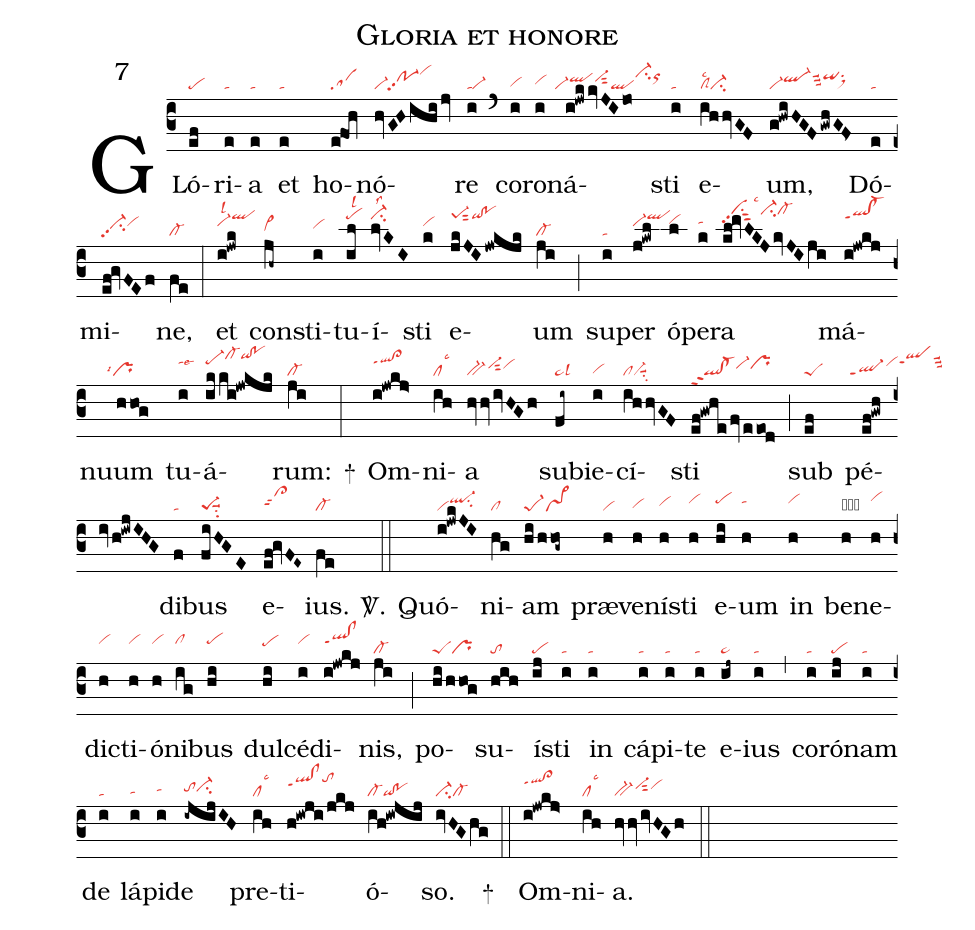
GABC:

name: Gloria et honore;
mode: 7;
nabc-lines: 1;
%%
(c3)
GLó(ef|pe)ri(e|ta)a(e|ta) et(e|ta) ho(efOh|sa)nó(hvGHihi/jv|vi-po-1hipp2vihl)re(i|tavi-) (`)
co(i|vihg)ro(i|vihh)ná(i!jwkkvJIjo//////|```vi-qlhivi-hisut2qlci-hkorhj)sti(i|ta) e(ihhvGF|clSlsc2ci-)um,(g!hwiHGFgwhGF>|vi-ql-hisuu3qihjsu1sux1) Dó(e|ta)mi(ef!gvFEf|vi-hipp2su2vihj)ne,(fe|cl-) (:)
et(i!jwk|vi-hjlsl2qlhm) con(jh~|vi>hh)sti(i|vihi)tu(il|pehmlsl2)í(lvKI|ci-hmlss2)sti(k|vihj) e(jkJIjwkjk|pe-1hmsut2qihm!pohm)um(ji|cl-) (;)
su(i|ta)per(j!kwl|vi-hjqlhm) ó(l|vihk)pe(k|tahk)ra(kl!mvLKJkvJIji|vihppp2su1sut2lsc3ci-hpcl-hp) má(i!jwkj|qlhm!cl-hmppt1)nuum(hhog|```prlsi4) tu(i|tahklse6)á(ik/ki!jwkjk|pe-hkcl-hmqihm!pohm)rum:(ji|cl-) +(:)
Om(i!jwkj>|qlhk!cl>hkppt1)ni(ih|cllsc3)a(hvhvivHGh|bv-vi-hisut2vihi) sub(fi~|ta>lsl3)ie(i|vihg)cí(ihhvGF|clvi-suu1su2)sti(ef!gwhe/fveeod|ql!cl-ppt2vi-hiprhi) (;)
sub(ef|peS) pé(ef!gwh/iv/h!iwjIHG|````ql-ppt1vihjqlhkppt1suu3)di(f|ta)bus(fiHGE|pe-1suu1su2) e(ef!gvFE~|cl>hhppt2)ius.(fe|cl-) <sp>V/</sp>.(::)
Quó(i!jwkJI|viql-hisu2)ni(hg|cl)am(hi/hhog~|pe-1vs>) præ(h|vi)ve(h|vihg)ní(h|vihh)sti(h|vihi) e(hi|pehi)um(h|tahi) in(h|vihi) be(h|vhhj)ne(h|vihj)dic(h|vihj)ti(h|vihj)ó(h|vihj)ni(ig|clhj)bus(hi|pehj) dul(hi|pehi)cé(i|vihj)di(i!jwkj|qlhj!clhjppt1)nis,(ji|cl-) (;)
po(hi/hhog|peSpr)su(hih|to)í(ij|pe)sti(i|ta) in(i|ta) cá(i|ta)pi(i|ta)te(i|ta) e(ij~|ta>)ius(i|ta) (,)
co(i|ta)ró(ij|pe)nam(i|ta) de(i|ta) lá(i|tahg)pi(i|tahh)de(-ijijIH|tohhci-hh) pre(ih|cllsc3)ti(h!iwji/jkj|qlhj!clhjppt1tohl)ó(ih!iwjij|cl-qi!po)so.(ivHGhg|ci-cl-) +(::)
Om(i!jwkj>|qlhk!cl>hkppt1)ni(ih|cllsc3)a.(hvhvivHGh|bv-vi-hisut2vihi) (::)
